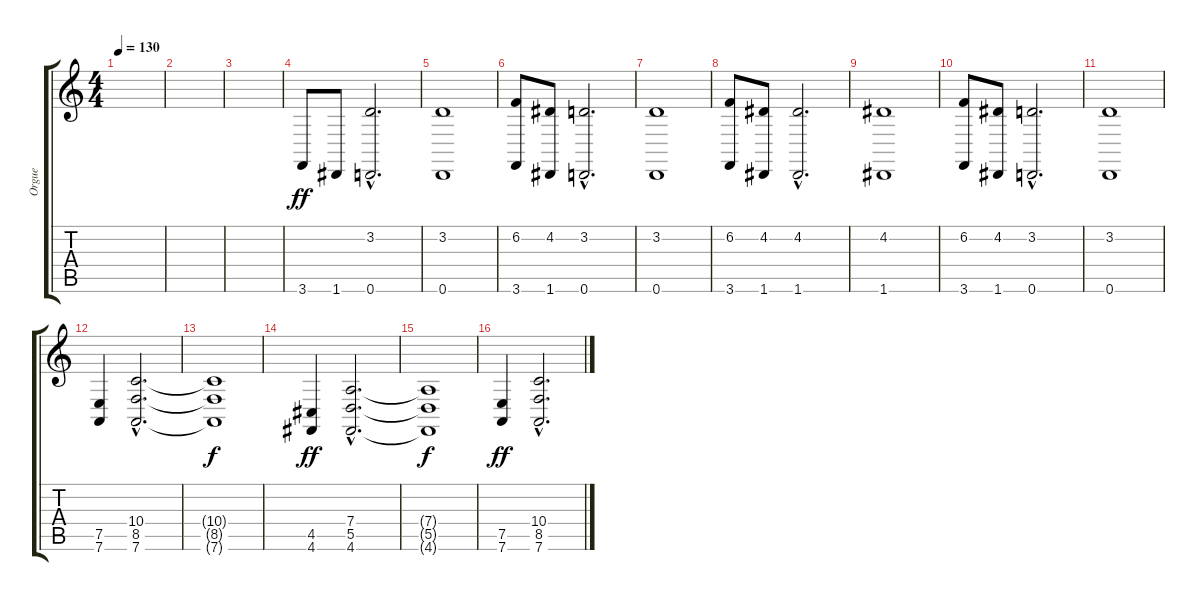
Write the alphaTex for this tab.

\track ("Orgue" "Orgue") {instrument churchorgan}
\staff {score tabs}
\tuning (E4 B3 G3 D3 A2 D2) {hide}
\ts (4 4)
\tempo 130
\clef g2
\ks c
|
|
|
3.6.8{dy ff} 1.6.8 (3.2{hac} 0.6{hac}).2{d} |
(3.2 0.6).1 |
(6.2 3.6).8 (4.2 1.6).8 (3.2{hac} 0.6{hac}).2{d} |
(3.2 0.6).1 |
(6.2 3.6).8 (4.2 1.6).8 (4.2{hac} 1.6{hac}).2{d} |
(4.2 1.6).1 |
(6.2 3.6).8 (4.2 1.6).8 (3.2{hac} 0.6{hac}).2{d} |
(3.2 0.6).1 |
(7.5 7.6).4 (10.4{hac} 8.5{hac} 7.6{hac}).2{d} |
(10.4{t} 8.5{t} 7.6{t}).1{dy f} |
(4.5 4.6).4{dy ff} (7.4{hac} 5.5{hac} 4.6{hac}).2{d} |
(7.4{t} 5.5{t} 4.6{t}).1{dy f} |
(7.5 7.6).4{dy ff} (10.4{hac} 8.5{hac} 7.6{hac}).2{d}
